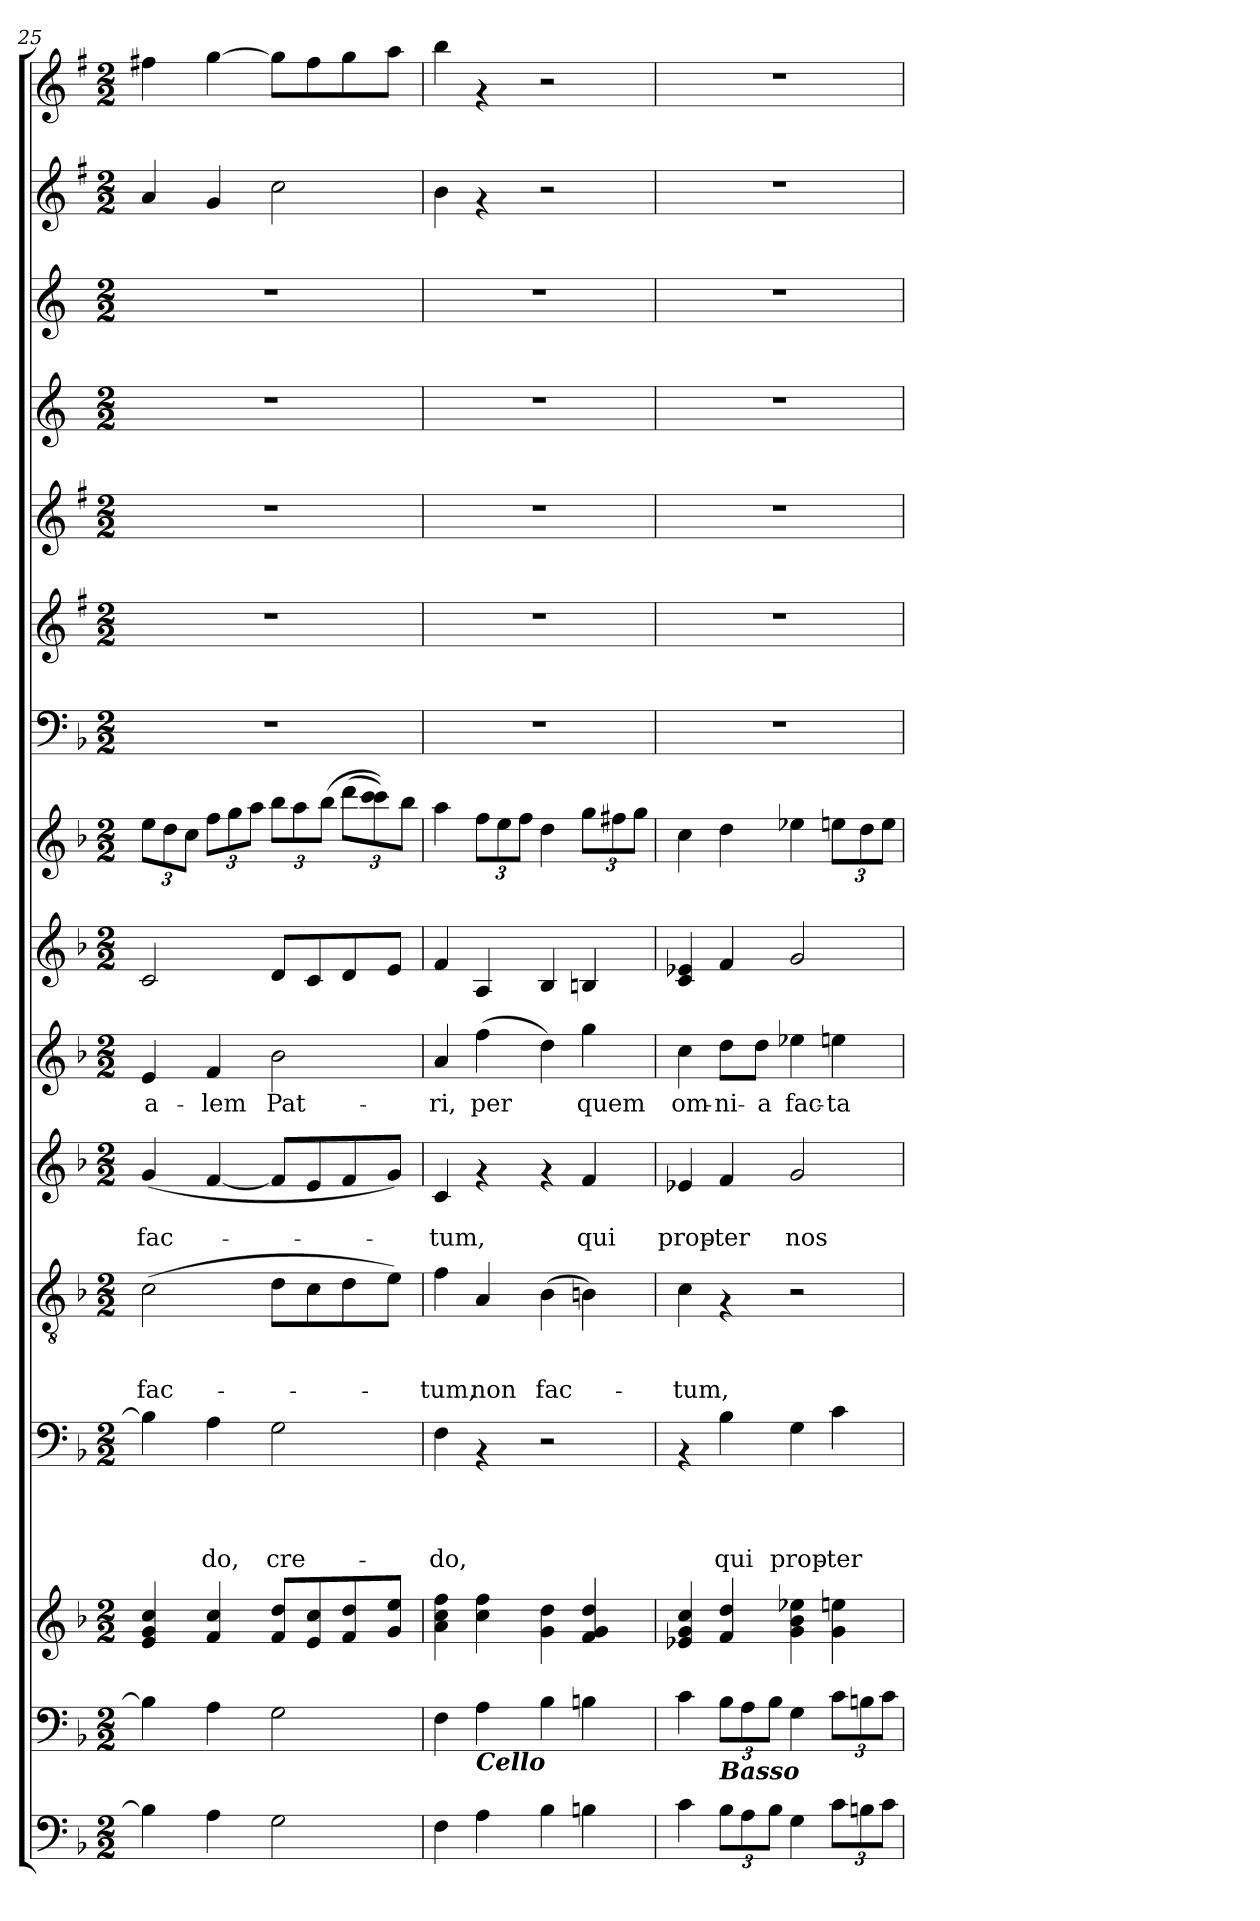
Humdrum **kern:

**kern	**kern	**kern	**kern	**text	**text	**text	**text	**kern	**text	**text	**text	**kern	**text	**text	**kern	**text	**kern	**kern	**kern	**kern	**kern	**kern	**kern	**kern	**kern
*part15	*part14	*part14	*part13	*part13	*part13	*part13	*part13	*part12	*part12	*part12	*part12	*part11	*part11	*part11	*part10	*part10	*part9	*part8	*part7	*part6	*part5	*part4	*part3	*part2	*part1
*staff16	*staff15	*staff14	*staff13	*staff13	*staff13	*staff13	*staff13	*staff12	*staff12	*staff12	*staff12	*staff11	*staff11	*staff11	*staff10	*staff10	*staff9	*staff8	*staff7	*staff6	*staff5	*staff4	*staff3	*staff2	*staff1
*clefF4	*clefF4	*clefG2	*clefF4	*	*	*	*	*clefGv2	*	*	*	*clefG2	*	*	*clefG2	*	*clefG2	*clefG2	*clefF4	*clefG2	*clefG2	*clefG2	*clefG2	*clefG2	*clefG2
*	*	*	*	*	*	*	*	*	*	*	*	*	*	*	*	*	*	*	*	*ITrd1c2	*ITrd1c2	*ITrd-3c-5	*ITrd-3c-5	*ITrd1c2	*ITrd1c2
*k[b-]	*k[b-]	*k[b-]	*k[b-]	*	*	*	*	*k[b-]	*	*	*	*k[b-]	*	*	*k[b-]	*	*k[b-]	*k[b-]	*k[b-]	*k[b-]	*k[b-]	*k[b-]	*k[b-]	*k[b-]	*k[b-]
*F:	*F:	*F:	*F:	*	*	*	*	*F:	*	*	*	*F:	*	*	*F:	*	*F:	*F:	*F:	*F:	*F:	*F:	*F:	*F:	*F:
*M2/2	*M2/2	*M2/2	*M2/2	*	*	*	*	*M2/2	*	*	*	*M2/2	*	*	*M2/2	*	*M2/2	*M2/2	*M2/2	*M2/2	*M2/2	*M2/2	*M2/2	*M2/2	*M2/2
=25	=25	=25	=25	=25	=25	=25	=25	=25	=25	=25	=25	=25	=25	=25	=25	=25	=25	=25	=25	=25	=25	=25	=25	=25	=25
!	!	!	!	!	!	!	!	!	!	!	!LO:LY:b	!	!	!LO:LY:b	!	!LO:LY:b	!	!	!	!	!	!	!	!	!
*	*	*	*	*	*	*	*	*	*	*	*	*	*	*	*	*	*	*Xbrackettup	*	*	*	*	*	*	*
4B-\]	4B-\]	4e/ 4g/ 4cc/	4B-\]	.	.	.	.	(>2c\	.	.	fac-	(<4g/	.	fac-	4e/	-a-	2c/	12ee\L	1r	1r	1r	1r	1r	4g/	4een\
.	.	.	.	.	.	.	.	.	.	.	.	.	.	.	.	.	.	12dd\	.	.	.	.	.	.	.
.	.	.	.	.	.	.	.	.	.	.	.	.	.	.	.	.	.	12cc\J	.	.	.	.	.	.	.
!	!	!	!	!	!	!	!LO:LY:b	!	!	!	!	!	!	!	!	!LO:LY:b	!	!	!	!	!	!	!	!	!
4A\	4A\	4f/ 4cc/	4A\	.	.	.	-do,	.	.	.	.	[<4f/	.	.	4f/	-lem	.	12ff\L	.	.	.	.	.	4f/	[>4ff\
.	.	.	.	.	.	.	.	.	.	.	.	.	.	.	.	.	.	12gg\	.	.	.	.	.	.	.
.	.	.	.	.	.	.	.	.	.	.	.	.	.	.	.	.	.	12aa\J	.	.	.	.	.	.	.
!	!	!	!	!	!	!	!LO:LY:b	!	!	!	!	!	!	!	!	!LO:LY:b	!	!	!	!	!	!	!	!	!
2G\	2G\	8f/ 8dd/L	2G\	.	.	.	cre-	8d\L	.	.	.	8f/L]	.	.	2b-\	Pat-	8d/L	12bb-\L	.	.	.	.	.	2b-\	8ff\L]
.	.	.	.	.	.	.	.	.	.	.	.	.	.	.	.	.	.	12aa\	.	.	.	.	.	.	.
.	.	8e/ 8cc/	.	.	.	.	.	8c\	.	.	.	8e/	.	.	.	.	8c/	.	.	.	.	.	.	.	8ee\
.	.	.	.	.	.	.	.	.	.	.	.	.	.	.	.	.	.	(<12bb-\J	.	.	.	.	.	.	.
.	.	8f/ 8dd/	.	.	.	.	.	8d\	.	.	.	8f/	.	.	.	.	8d/	(<12ddd\L	.	.	.	.	.	.	8ff\
.	.	.	.	.	.	.	.	.	.	.	.	.	.	.	.	.	.	12ccc\ 12ccc\))	.	.	.	.	.	.	.
.	.	8g/ 8ee/J	.	.	.	.	.	8e\J)	.	.	.	8g/J)	.	.	.	.	8e/J	.	.	.	.	.	.	.	8gg\J
.	.	.	.	.	.	.	.	.	.	.	.	.	.	.	.	.	.	12bb-\J	.	.	.	.	.	.	.
=26	=26	=26	=26	=26	=26	=26	=26	=26	=26	=26	=26	=26	=26	=26	=26	=26	=26	=26	=26	=26	=26	=26	=26	=26	=26
!	!	!	!	!	!	!	!LO:LY:b	!	!	!	!LO:LY:b	!	!	!LO:LY:b	!	!LO:LY:b	!	!	!	!	!	!	!	!	!
4F\	4F\	4a\ 4cc\ 4ff\	4F\	.	.	.	-do,	4f\	.	.	-tum,	4c/	.	-tum,	4a/	-ri,	4f/	4aa\	1r	1r	1r	1r	1r	4a\	4aa\
!	!LO:TX:b:Bi:t=Cello	!	!	!	!	!	!	!	!	!	!	!	!	!	!	!	!	!	!	!	!	!	!	!	!
!	!	!	!	!	!	!	!	!	!	!	!LO:LY:b	!	!	!	!	!LO:LY:b	!	!	!	!	!	!	!	!	!
4A\	4A\	4cc\ 4ff\	4rAA	.	.	.	.	4A/	.	.	non	4rf	.	.	(>4ff\	per	4A/	12ff\L	.	.	.	.	.	4rf	4rf
.	.	.	.	.	.	.	.	.	.	.	.	.	.	.	.	.	.	12ee\	.	.	.	.	.	.	.
.	.	.	.	.	.	.	.	.	.	.	.	.	.	.	.	.	.	12ff\J	.	.	.	.	.	.	.
!	!	!	!	!	!	!	!	!	!	!	!LO:LY:b	!	!	!	!	!	!	!	!	!	!	!	!	!	!
4B-\	4B-\	4g\ 4dd\	2r	.	.	.	.	(>4B-\	.	.	fac-	4rf	.	.	4dd\)	.	4B-/	4dd\	.	.	.	.	.	2r	2r
!	!	!	!	!	!	!	!	!	!	!	!	!	!	!LO:LY:b	!	!LO:LY:b	!	!	!	!	!	!	!	!	!
4Bn\	4Bn\	4f/ 4g/ 4dd/	.	.	.	.	.	4Bn\)	.	.	.	4f/	.	qui	4gg\	quem	4Bn/	12gg\L	.	.	.	.	.	.	.
.	.	.	.	.	.	.	.	.	.	.	.	.	.	.	.	.	.	12ff#X\	.	.	.	.	.	.	.
.	.	.	.	.	.	.	.	.	.	.	.	.	.	.	.	.	.	12gg\J	.	.	.	.	.	.	.
!!LO:PB:g=z
=27	=27	=27	=27	=27	=27	=27	=27	=27	=27	=27	=27	=27	=27	=27	=27	=27	=27	=27	=27	=27	=27	=27	=27	=27	=27
!	!	!	!	!	!	!	!	!	!	!	!LO:LY:b	!	!	!LO:LY:b	!	!LO:LY:b	!	!	!	!	!	!	!	!	!
4c\	4c\	4e-X/ 4g/ 4cc/	4rAA	.	.	.	.	4c\	.	.	-tum,	4e-X/	.	prop-	4cc\	om-	4c/ 4e-X/	4cc\	1r	1r	1r	1r	1r	1r	1r
!	!LO:TX:b:Bi:t=Basso	!	!	!	!	!	!	!	!	!	!	!	!	!	!	!	!	!	!	!	!	!	!	!	!
!	!	!	!	!	!	!	!LO:LY:b	!	!	!	!	!	!	!LO:LY:b	!	!LO:LY:b	!	!	!	!	!	!	!	!	!
12B-\L	12B-\L	4f/ 4dd/	4B-\	.	.	.	qui	4rF	.	.	.	4f/	.	-ter	8dd\L	-ni-	4f/	4dd\	.	.	.	.	.	.	.
12A\	12A\	.	.	.	.	.	.	.	.	.	.	.	.	.	.	.	.	.	.	.	.	.	.	.	.
!	!	!	!	!	!	!	!	!	!	!	!	!	!	!	!	!LO:LY:b	!	!	!	!	!	!	!	!	!
.	.	.	.	.	.	.	.	.	.	.	.	.	.	.	8dd\J	-a	.	.	.	.	.	.	.	.	.
12B-\J	12B-\J	.	.	.	.	.	.	.	.	.	.	.	.	.	.	.	.	.	.	.	.	.	.	.	.
!	!	!	!	!	!	!	!LO:LY:b	!	!	!	!	!	!	!LO:LY:b	!	!LO:LY:b	!	!	!	!	!	!	!	!	!
4G\	4G\	4g\ 4b-\ 4ee-X\	4G\	.	.	.	prop-	2r	.	.	.	2g/	.	nos	4ee-X\	fac-	2g/	4ee-X\	.	.	.	.	.	.	.
!	!	!	!	!	!	!	!LO:LY:b	!	!	!	!	!	!	!	!	!LO:LY:b	!	!	!	!	!	!	!	!	!
12c\L	12c\L	4g\ 4een\	4c\	.	.	.	-ter	.	.	.	.	.	.	.	4een\	-ta	.	12een\L	.	.	.	.	.	.	.
12Bn\	12Bn\	.	.	.	.	.	.	.	.	.	.	.	.	.	.	.	.	12dd\	.	.	.	.	.	.	.
12c\J	12c\J	.	.	.	.	.	.	.	.	.	.	.	.	.	.	.	.	12ee\J	.	.	.	.	.	.	.
=	=	=	=	=	=	=	=	=	=	=	=	=	=	=	=	=	=	=	=	=	=	=	=	=	=
*-	*-	*-	*-	*-	*-	*-	*-	*-	*-	*-	*-	*-	*-	*-	*-	*-	*-	*-	*-	*-	*-	*-	*-	*-	*-
